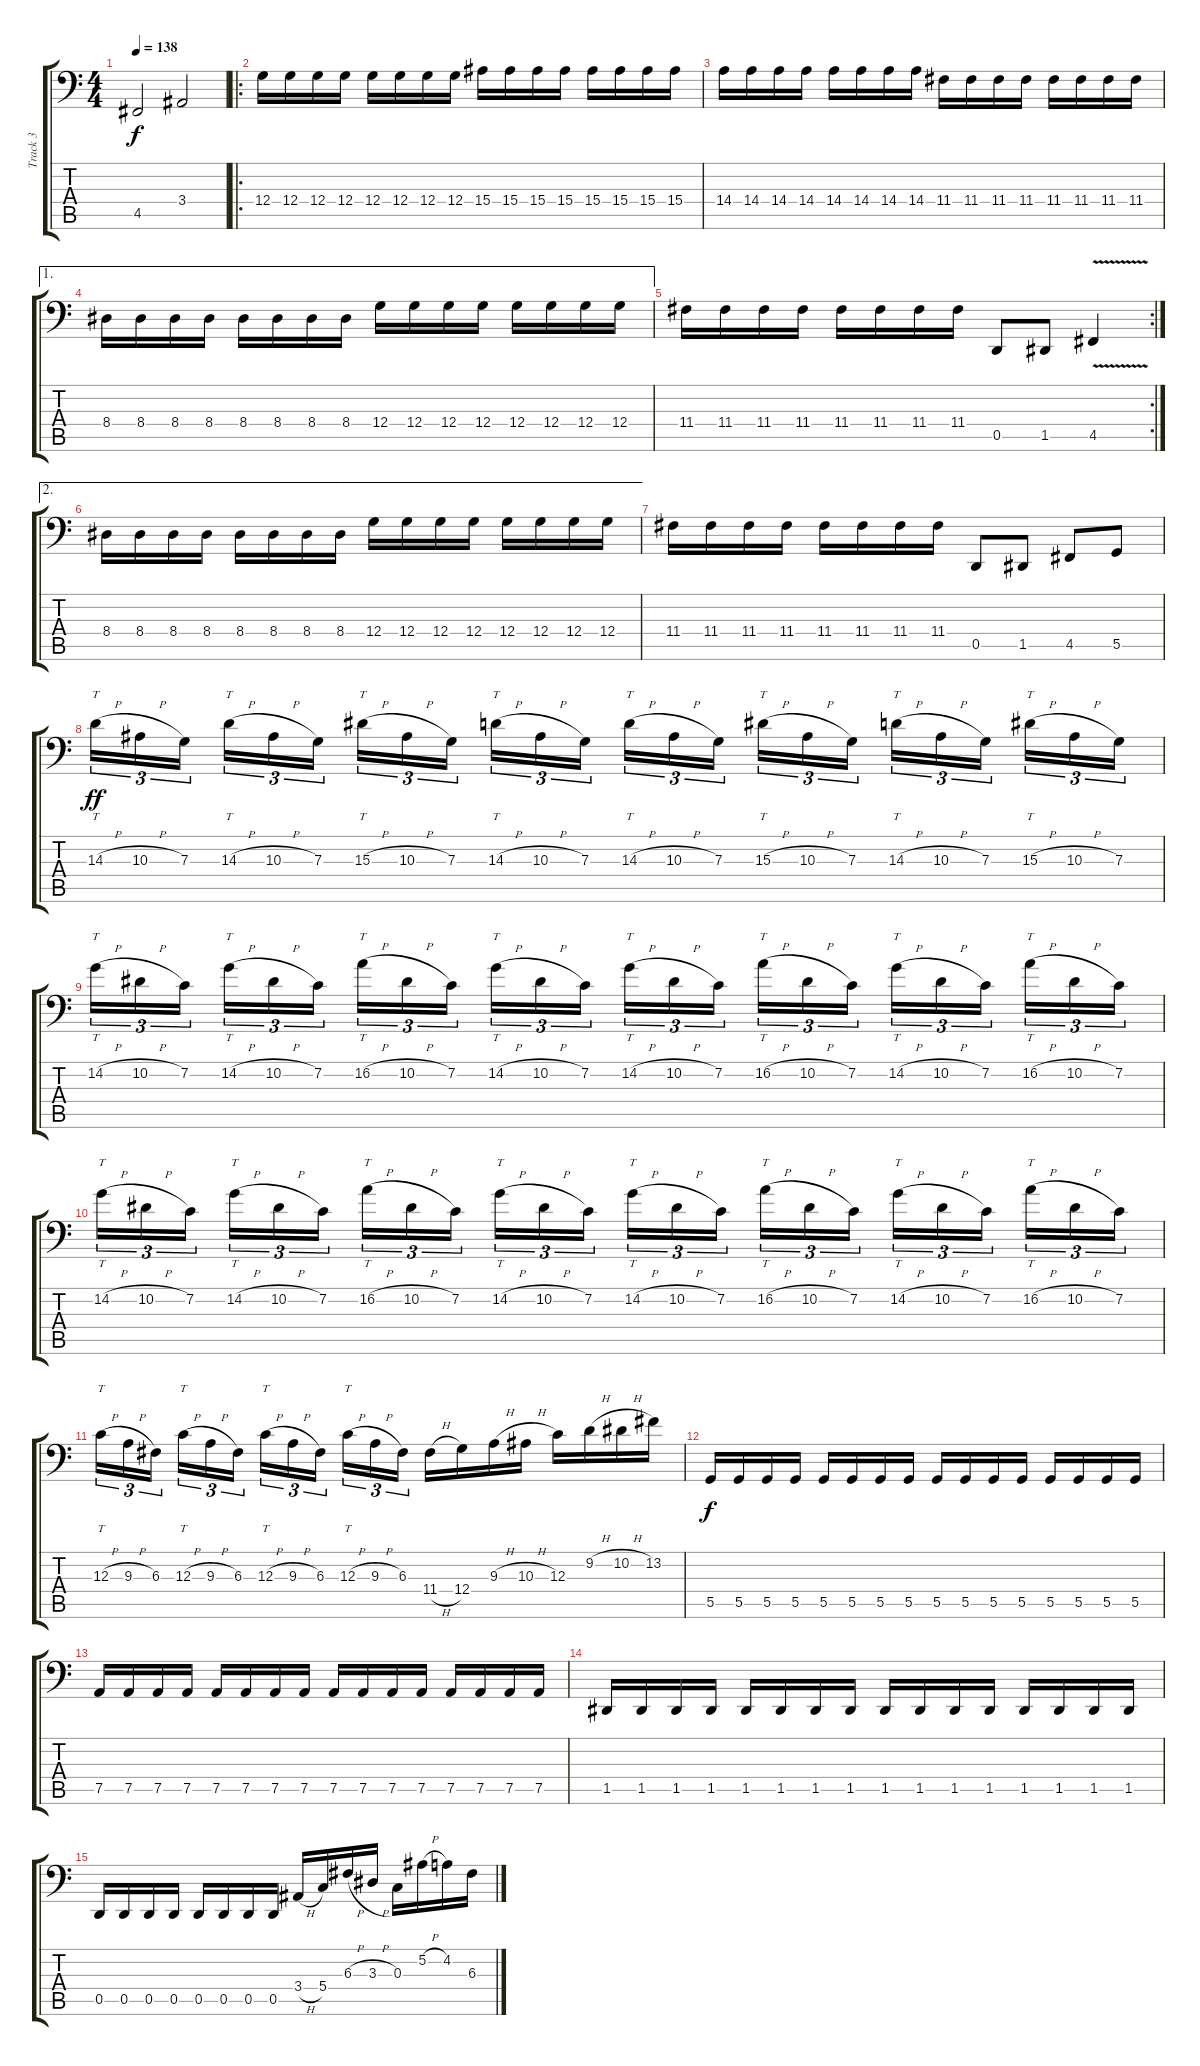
\track ("Track 3" "Track 3") {instrument electricbassfinger}
\staff {score tabs}
\tuning (A2 F2 C2 G1 D1 A0) {hide}
\ts (4 4)
\tempo 138
\clef f4
\ks c
4.5.2{dy f} 3.4.2 |
\ro
12.4.16 12.4.16 12.4.16 12.4.16 12.4.16 12.4.16 12.4.16 12.4.16 15.4.16 15.4.16 15.4.16 15.4.16 15.4.16 15.4.16 15.4.16 15.4.16 |
14.4.16 14.4.16 14.4.16 14.4.16 14.4.16 14.4.16 14.4.16 14.4.16 11.4.16 11.4.16 11.4.16 11.4.16 11.4.16 11.4.16 11.4.16 11.4.16 |
\ae 1
8.4.16 8.4.16 8.4.16 8.4.16 8.4.16 8.4.16 8.4.16 8.4.16 12.4.16 12.4.16 12.4.16 12.4.16 12.4.16 12.4.16 12.4.16 12.4.16 |
\rc 2
11.4.16 11.4.16 11.4.16 11.4.16 11.4.16 11.4.16 11.4.16 11.4.16 0.5.8 1.5.8 4.5{v}.4 |
\ae 2
8.4.16 8.4.16 8.4.16 8.4.16 8.4.16 8.4.16 8.4.16 8.4.16 12.4.16 12.4.16 12.4.16 12.4.16 12.4.16 12.4.16 12.4.16 12.4.16 |
11.4.16 11.4.16 11.4.16 11.4.16 11.4.16 11.4.16 11.4.16 11.4.16 0.5.8 1.5.8 4.5.8 5.5.8 |
14.3{h}.16{tt tu (3 2) dy ff} 10.3{h}.16{tu (3 2)} 7.3.16{tu (3 2) beam splitsecondary} 14.3{h}.16{tt tu (3 2)} 10.3{h}.16{tu (3 2)} 7.3.16{tu (3 2)} 15.3{h}.16{tt tu (3 2)} 10.3{h}.16{tu (3 2)} 7.3.16{tu (3 2) beam splitsecondary} 14.3{h}.16{tt tu (3 2)} 10.3{h}.16{tu (3 2)} 7.3.16{tu (3 2)} 14.3{h}.16{tt tu (3 2)} 10.3{h}.16{tu (3 2)} 7.3.16{tu (3 2) beam splitsecondary} 15.3{h}.16{tt tu (3 2)} 10.3{h}.16{tu (3 2)} 7.3.16{tu (3 2)} 14.3{h}.16{tt tu (3 2)} 10.3{h}.16{tu (3 2)} 7.3.16{tu (3 2) beam splitsecondary} 15.3{h}.16{tt tu (3 2)} 10.3{h}.16{tu (3 2)} 7.3.16{tu (3 2)} |
14.2{h}.16{tt tu (3 2)} 10.2{h}.16{tu (3 2)} 7.2.16{tu (3 2) beam splitsecondary} 14.2{h}.16{tt tu (3 2)} 10.2{h}.16{tu (3 2)} 7.2.16{tu (3 2)} 16.2{h}.16{tt tu (3 2)} 10.2{h}.16{tu (3 2)} 7.2.16{tu (3 2) beam splitsecondary} 14.2{h}.16{tt tu (3 2)} 10.2{h}.16{tu (3 2)} 7.2.16{tu (3 2)} 14.2{h}.16{tt tu (3 2)} 10.2{h}.16{tu (3 2)} 7.2.16{tu (3 2) beam splitsecondary} 16.2{h}.16{tt tu (3 2)} 10.2{h}.16{tu (3 2)} 7.2.16{tu (3 2)} 14.2{h}.16{tt tu (3 2)} 10.2{h}.16{tu (3 2)} 7.2.16{tu (3 2) beam splitsecondary} 16.2{h}.16{tt tu (3 2)} 10.2{h}.16{tu (3 2)} 7.2.16{tu (3 2)} |
14.2{h}.16{tt tu (3 2)} 10.2{h}.16{tu (3 2)} 7.2.16{tu (3 2) beam splitsecondary} 14.2{h}.16{tt tu (3 2)} 10.2{h}.16{tu (3 2)} 7.2.16{tu (3 2)} 16.2{h}.16{tt tu (3 2)} 10.2{h}.16{tu (3 2)} 7.2.16{tu (3 2) beam splitsecondary} 14.2{h}.16{tt tu (3 2)} 10.2{h}.16{tu (3 2)} 7.2.16{tu (3 2)} 14.2{h}.16{tt tu (3 2)} 10.2{h}.16{tu (3 2)} 7.2.16{tu (3 2) beam splitsecondary} 16.2{h}.16{tt tu (3 2)} 10.2{h}.16{tu (3 2)} 7.2.16{tu (3 2)} 14.2{h}.16{tt tu (3 2)} 10.2{h}.16{tu (3 2)} 7.2.16{tu (3 2) beam splitsecondary} 16.2{h}.16{tt tu (3 2)} 10.2{h}.16{tu (3 2)} 7.2.16{tu (3 2)} |
12.3{h}.16{tt tu (3 2)} 9.3{h}.16{tu (3 2)} 6.3.16{tu (3 2) beam splitsecondary} 12.3{h}.16{tt tu (3 2)} 9.3{h}.16{tu (3 2)} 6.3.16{tu (3 2)} 12.3{h}.16{tt tu (3 2)} 9.3{h}.16{tu (3 2)} 6.3.16{tu (3 2) beam splitsecondary} 12.3{h}.16{tt tu (3 2)} 9.3{h}.16{tu (3 2)} 6.3.16{tu (3 2)} 11.4{h}.16 12.4.16 9.3{h}.16 10.3{h}.16 12.3.16 9.2{h}.16 10.2{h}.16 13.2.16 |
5.5.16{dy f} 5.5.16 5.5.16 5.5.16 5.5.16 5.5.16 5.5.16 5.5.16 5.5.16 5.5.16 5.5.16 5.5.16 5.5.16 5.5.16 5.5.16 5.5.16 |
7.5.16 7.5.16 7.5.16 7.5.16 7.5.16 7.5.16 7.5.16 7.5.16 7.5.16 7.5.16 7.5.16 7.5.16 7.5.16 7.5.16 7.5.16 7.5.16 |
1.5.16 1.5.16 1.5.16 1.5.16 1.5.16 1.5.16 1.5.16 1.5.16 1.5.16 1.5.16 1.5.16 1.5.16 1.5.16 1.5.16 1.5.16 1.5.16 |
0.5.16 0.5.16 0.5.16 0.5.16 0.5.16 0.5.16 0.5.16 0.5.16 3.4{h}.16 5.4.16 6.3{h}.16 3.3{h}.16 0.3.16 5.2{h}.16 4.2.16 6.3.16
